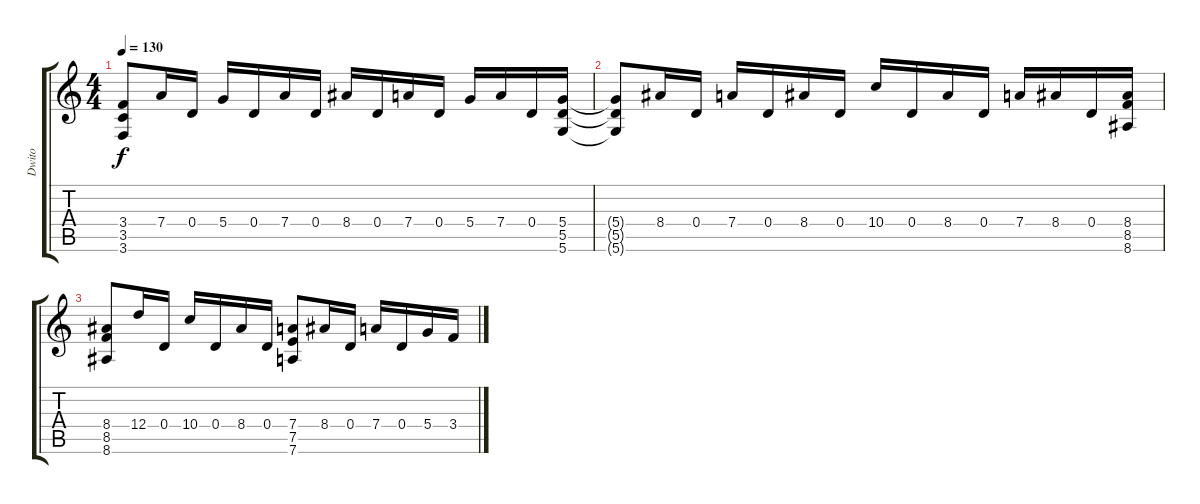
\track ("Dwito" "Dwito") {instrument distortionguitar}
\staff {score tabs}
\tuning (E4 B3 G3 D3 A2 D2) {hide}
\ts (4 4)
\tempo 130
\clef g2
\ks c
(3.4{t} 3.5{t} 3.6{t}).8{dy f} 7.4.16 0.4.16 5.4.16 0.4.16 7.4.16 0.4.16 8.4.16 0.4.16 7.4.16 0.4.16 5.4.16 7.4.16 0.4.16 (5.4 5.5 5.6).16 |
(5.4{t} 5.5{t} 5.6{t}).8 8.4.16 0.4.16 7.4.16 0.4.16 8.4.16 0.4.16 10.4.16 0.4.16 8.4.16 0.4.16 7.4.16 8.4.16 0.4.16 (8.4 8.5 8.6).16 |
(8.4 8.5 8.6).8 12.4.16 0.4.16 10.4.16 0.4.16 8.4.16 0.4.16 (7.4 7.5 7.6).8 8.4.16 0.4.16 7.4.16 0.4.16 5.4.16 3.4.16
